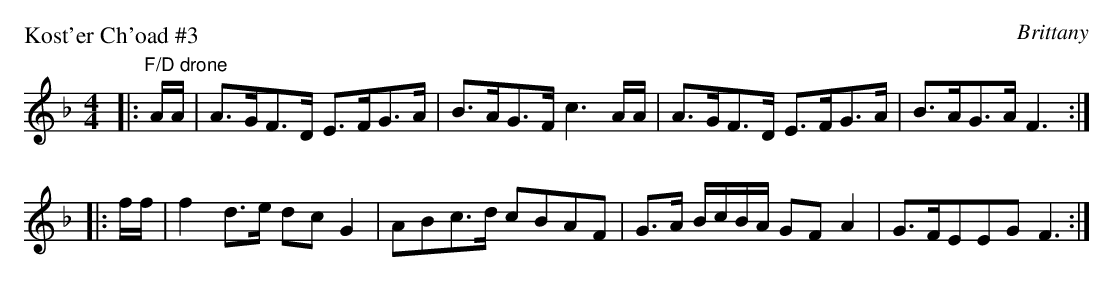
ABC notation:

X:1
P: Kost'er Ch'oad #3
O: Brittany
M: 4/4
L: 1/8
K: F
|: "F/D drone"A/A/ \
| A>GF>D E>FG>A | B>AG>F c3A/A/ | A>GF>D E>FG>A | B>AG>A F3 :|
|: f/f/ \
| f2d>e dcG2 | ABc>d cBAF | G>A B/c/B/A/ GFA2 | G>FEEG F3 :|
